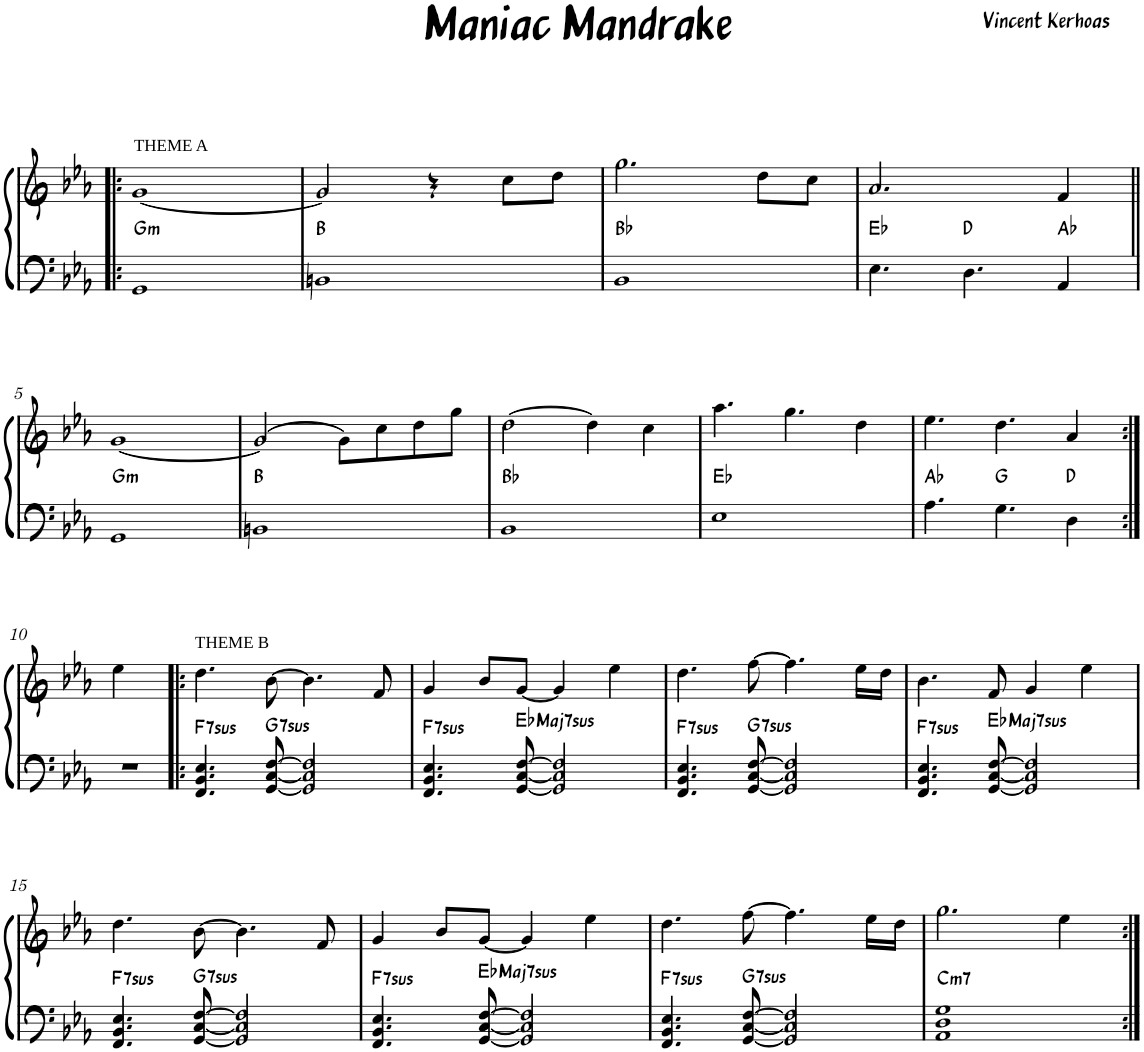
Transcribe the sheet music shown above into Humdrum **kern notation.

**kern	**kern	**harte
*part1	*part1	*part1
*staff2	*staff1	*
*I"Piano	*	*
*I'Pno	*	*
*clefF4	*clefG2	*
*k[b-e-a-]	*k[b-e-a-]	*
=1!|:	=1!|:	=1!|:
!	!LO:TX:a:t=THEME A	!LO:H:kt=m
1GG	[1g	G:min
=2	=2	=2
1BBn	2g/]	B:maj
.	4r	.
.	8cc\L	.
.	8dd\J	.
=3	=3	=3
1BB-	2.gg\	Bb:maj
.	8dd\L	.
.	8cc\J	.
=4	=4	=4
*	*^	*
4.E-\	2.a-/	4.ryy	Eb:maj
4.D\	.	2ryy	D:maj
4AA-/	4f/	.	Ab:maj
.	.	8ryy	.
!!LO:LB:g=z
=5||	=5||	=5||	=5||
!	!	!	!LO:H:kt=m
*	*v	*v	*
1GG	[1g	G:min
=6	=6	=6
1BBn	2g/_	B:maj
.	8g\L]	.
.	8cc\	.
.	8dd\	.
.	8gg\J	.
=7	=7	=7
1BB-	[2dd\	Bb:maj
.	4dd\]	.
.	4cc\	.
=8	=8	=8
1E-	4.aa-\	Eb:maj
.	4.gg\	.
.	4dd\	.
=9	=9	=9
4.A-\	4.ee-\	Ab:maj
4.G\	4.dd\	G:maj
4D\	4a-/	D:maj
!!LO:LB:g=z
=10:|!	=10:|!	=10:|!
1r	4ee-\	.
.	2.ryy	.
=11!|:	=11!|:	=11!|:
!	!LO:TX:a:t=THEME B	!LO:H:kt=7sus
4.FF/ 4.BB-/ 4.E-/	4.dd\	F:sus4(7)
!	!	!LO:H:kt=7sus
[8GG/ [8C/ [8F/	[8b-\	G:sus4(7)
2GG/] 2C/] 2F/]	4.b-\]	.
.	8f/	.
=12	=12	=12
!	!	!LO:H:kt=7sus
4.FF/ 4.BB-/ 4.E-/	4g/	F:sus4(7)
.	8b-/L	.
!	!	!LO:H:kt=7sus
[8GG/ [8C/ [8F/	[8g/J	Eb:maj7(*3,4)
2GG/] 2C/] 2F/]	4g/]	.
.	4ee-\	.
=13	=13	=13
!	!	!LO:H:kt=7sus
4.FF/ 4.BB-/ 4.E-/	4.dd\	F:sus4(7)
!	!	!LO:H:kt=7sus
[8GG/ [8C/ [8F/	[8ff\	G:sus4(7)
2GG/] 2C/] 2F/]	4.ff\]	.
.	16ee-\LL	.
.	16dd\JJ	.
=14	=14	=14
!	!	!LO:H:kt=7sus
4.FF/ 4.BB-/ 4.E-/	4.b-\	F:sus4(7)
!	!	!LO:H:kt=7sus
[8GG/ [8C/ [8F/	8f/	Eb:maj7(*3,4)
2GG/] 2C/] 2F/]	4g/	.
.	4ee-\	.
!!LO:LB:g=z
=15	=15	=15
!	!	!LO:H:kt=7sus
4.FF/ 4.BB-/ 4.E-/	4.dd\	F:sus4(7)
!	!	!LO:H:kt=7sus
[8GG/ [8C/ [8F/	[8b-\	G:sus4(7)
2GG/] 2C/] 2F/]	4.b-\]	.
.	8f/	.
=16	=16	=16
!	!	!LO:H:kt=7sus
4.FF/ 4.BB-/ 4.E-/	4g/	F:sus4(7)
.	8b-/L	.
!	!	!LO:H:kt=7sus
[8GG/ [8C/ [8F/	[8g/J	Eb:maj7(*3,4)
2GG/] 2C/] 2F/]	4g/]	.
.	4ee-\	.
=17	=17	=17
!	!	!LO:H:kt=7sus
4.FF/ 4.BB-/ 4.E-/	4.dd\	F:sus4(7)
!	!	!LO:H:kt=7sus
[8GG/ [8C/ [8F/	[8ff\	G:sus4(7)
2GG/] 2C/] 2F/]	4.ff\]	.
.	16ee-\LL	.
.	16dd\JJ	.
=18	=18	=18
!	!	!LO:H:kt=m7
1AA- 1D 1G	2.gg\	C:min7
.	4ee-\	.
=:|!	=:|!	=:|!
*-	*-	*-
